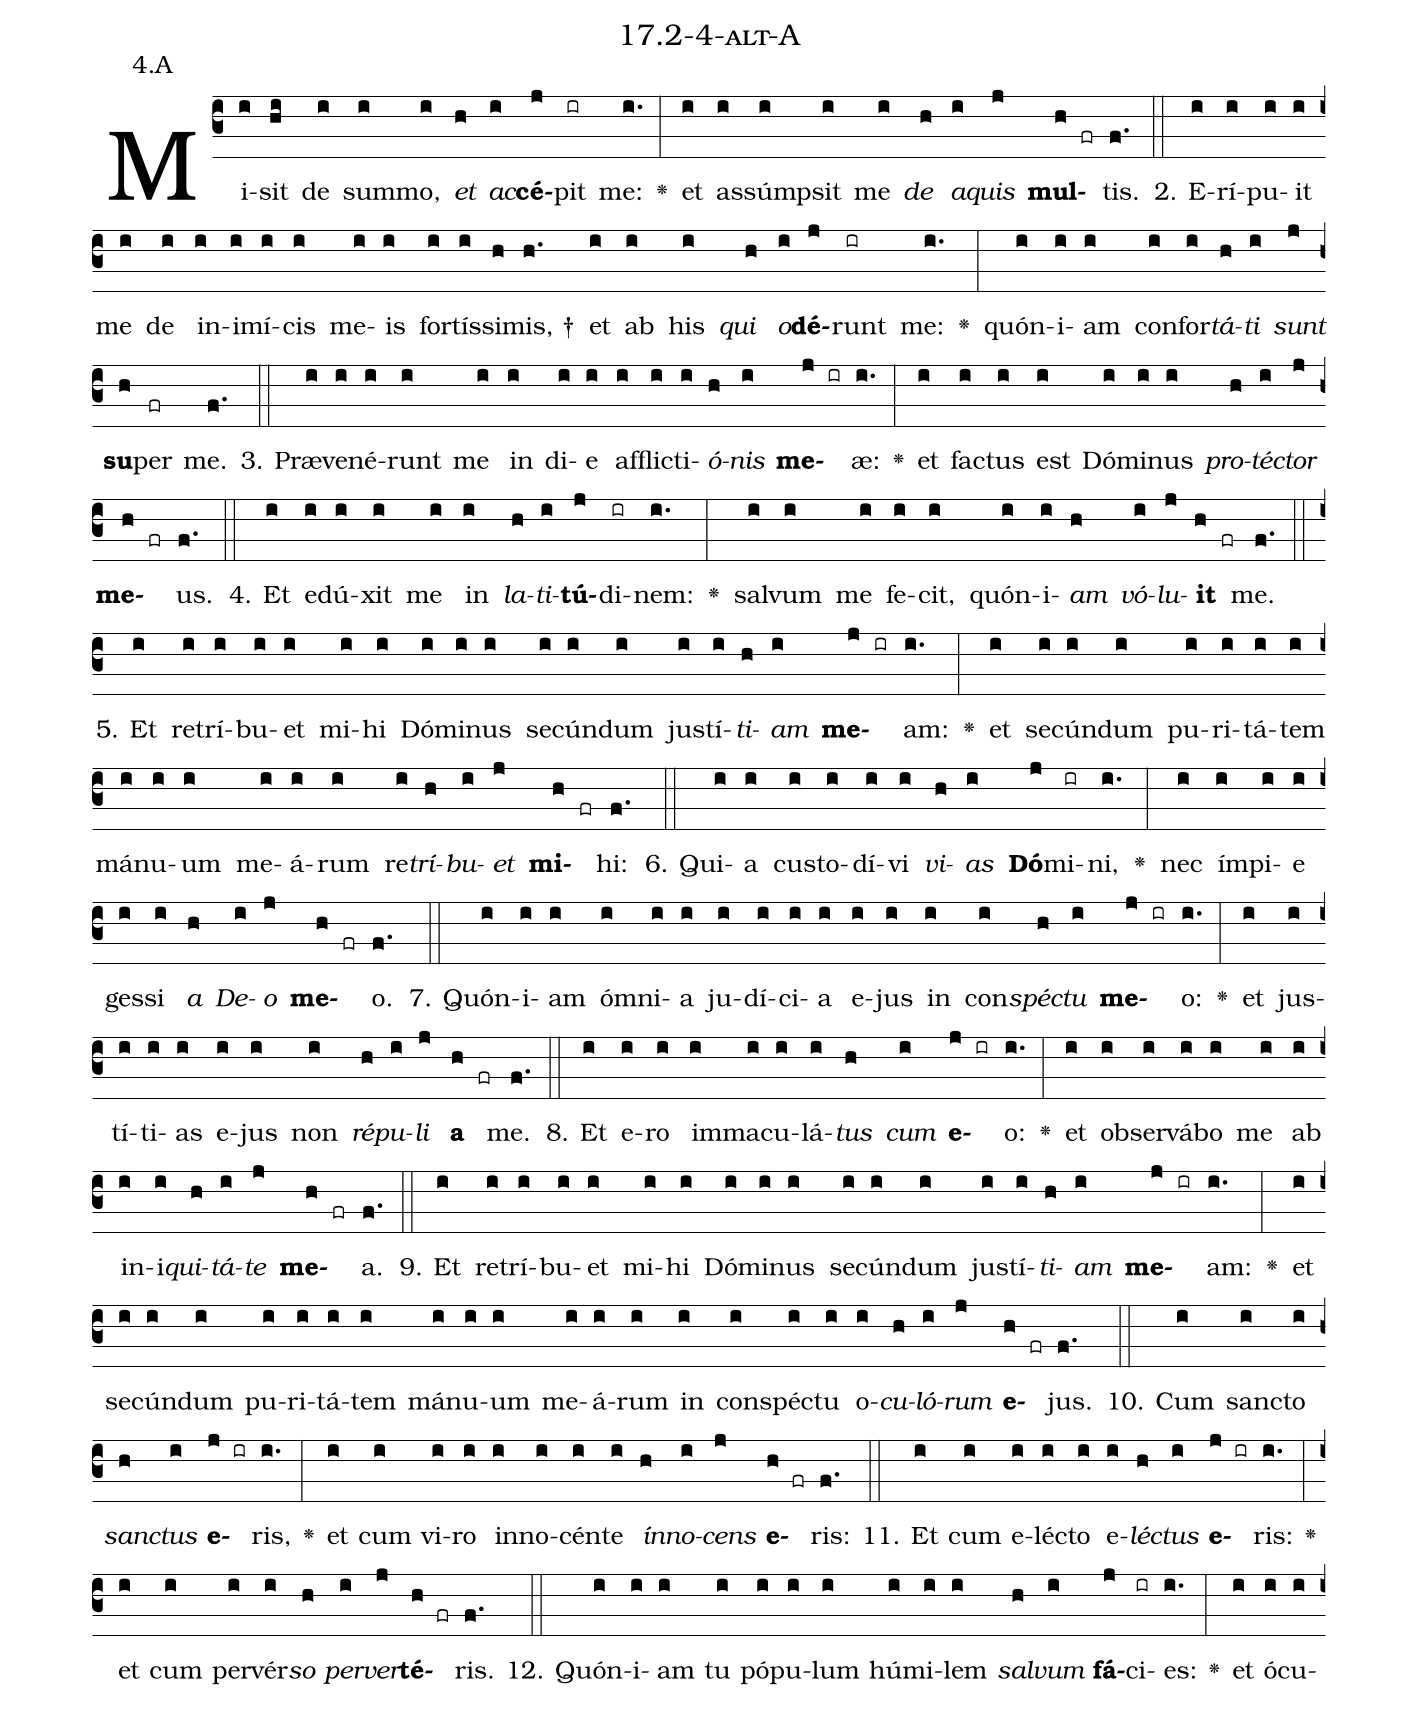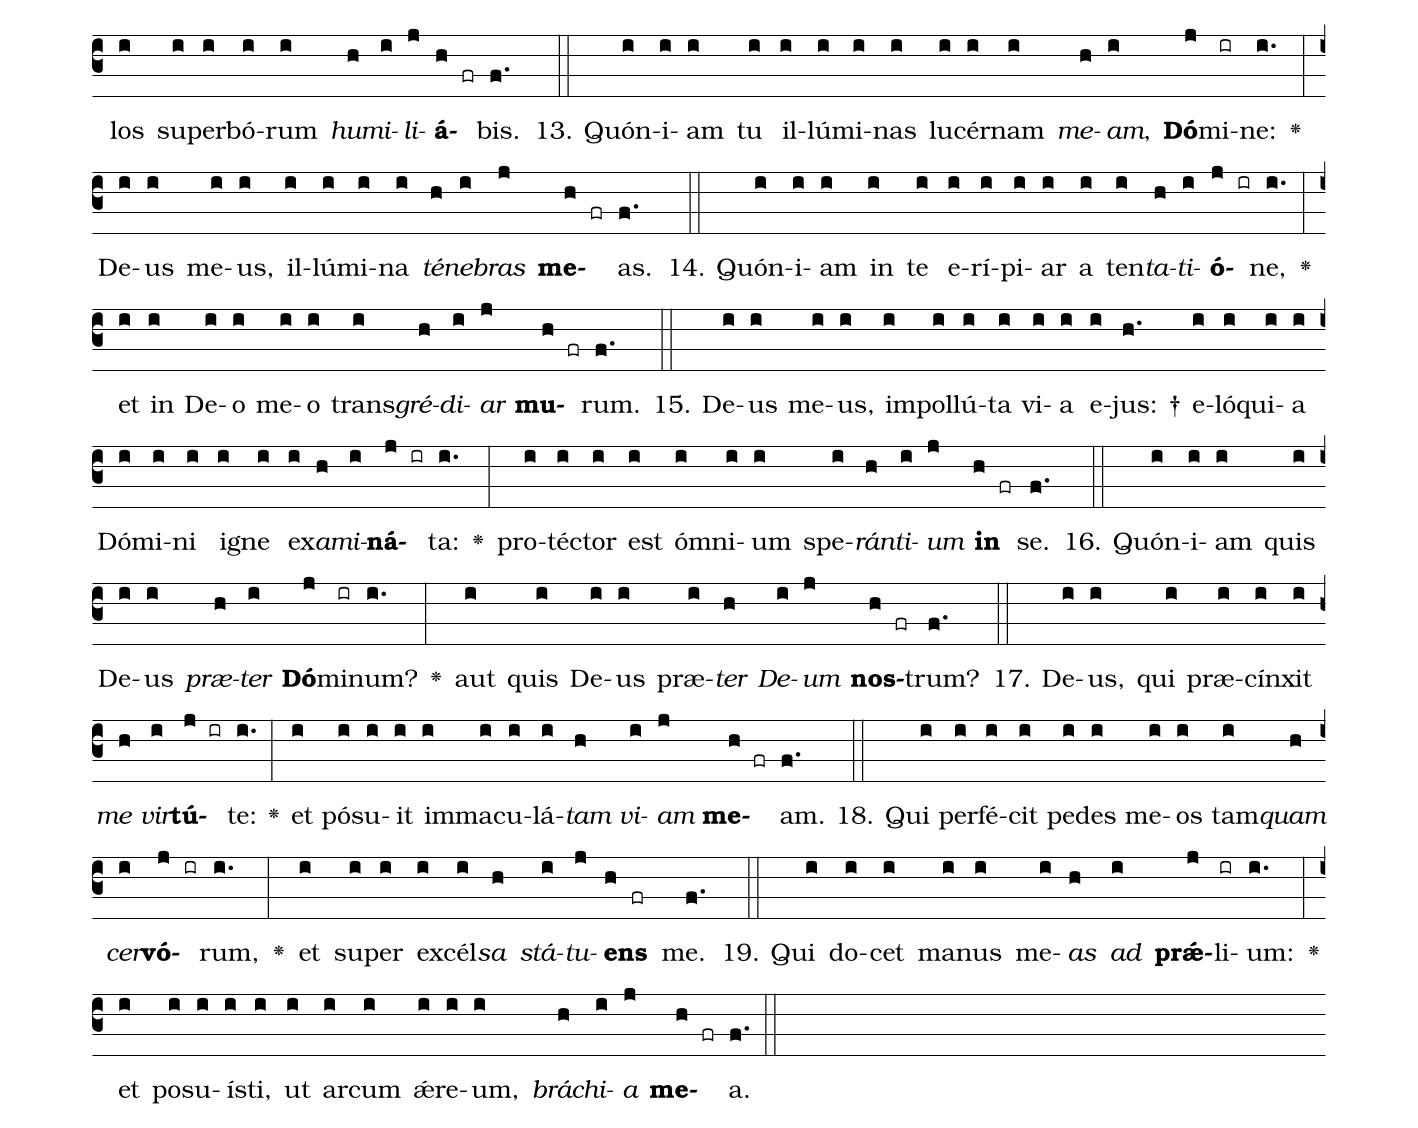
name: 17.2-4-alt-A;
annotation: 4.A;
%%
(c3)Mi(i)sit(hi) de(i) sum(i)mo,(i) <i>et</i>(h) <i>ac</i>(i)<b>cé</b>(j)pit(ir) me:(i.) <v>\greheightstar</v>(:) et(i) as(i)súmp(i)sit(i) me(i) <i>de</i>(h) <i>a</i>(i)<i>quis</i>(j) <b>mul</b>(h fr)tis.(f.) (::)
2. E(i)rí(i)pu(i)it(i) me(i) de(i) in(i)i(i)mí(i)cis(i) me(i)is(i) for(i)tís(i)si(h)mis, †(h.) et(i) ab(i) his(i) <i>qui</i>(h) <i>o</i>(i)<b>dé</b>(j)runt(ir) me:(i.) <v>\greheightstar</v>(:) quón(i)i(i)am(i) con(i)for(i)<i>tá</i>(h)<i>ti</i>(i) <i>sunt</i>(j) <b>su</b>(h)per(fr) me.(f.) (::)
3. Præ(i)ve(i)né(i)runt(i) me(i) in(i) di(i)e(i) af(i)flic(i)ti(i)<i>ó</i>(h)<i>nis</i>(i) <b>me</b>(j ir)æ:(i.) <v>\greheightstar</v>(:) et(i) fac(i)tus(i) est(i) Dó(i)mi(i)nus(i) <i>pro</i>(h)<i>téc</i>(i)<i>tor</i>(j) <b>me</b>(h fr)us.(f.) (::)
4. Et(i) e(i)dú(i)xit(i) me(i) in(i) <i>la</i>(h)<i>ti</i>(i)<b>tú</b>(j)di(ir)nem:(i.) <v>\greheightstar</v>(:) sal(i)vum(i) me(i) fe(i)cit,(i) quón(i)i(i)<i>am</i>(h) <i>vó</i>(i)<i>lu</i>(j)<b>it</b>(h fr) me.(f.) (::)
5. Et(i) re(i)trí(i)bu(i)et(i) mi(i)hi(i) Dó(i)mi(i)nus(i) se(i)cún(i)dum(i) jus(i)tí(i)<i>ti</i>(h)<i>am</i>(i) <b>me</b>(j ir)am:(i.) <v>\greheightstar</v>(:) et(i) se(i)cún(i)dum(i) pu(i)ri(i)tá(i)tem(i) má(i)nu(i)um(i) me(i)á(i)rum(i) re(i)<i>trí</i>(h)<i>bu</i>(i)<i>et</i>(j) <b>mi</b>(h fr)hi:(f.) (::)
6. Qui(i)a(i) cus(i)to(i)dí(i)vi(i) <i>vi</i>(h)<i>as</i>(i) <b>Dó</b>(j)mi(ir)ni,(i.) <v>\greheightstar</v>(:) nec(i) ím(i)pi(i)e(i) ges(i)si(i) <i>a</i>(h) <i>De</i>(i)<i>o</i>(j) <b>me</b>(h fr)o.(f.) (::)
7. Quón(i)i(i)am(i) óm(i)ni(i)a(i) ju(i)dí(i)ci(i)a(i) e(i)jus(i) in(i) con(i)<i>spéc</i>(h)<i>tu</i>(i) <b>me</b>(j ir)o:(i.) <v>\greheightstar</v>(:) et(i) jus(i)tí(i)ti(i)as(i) e(i)jus(i) non(i) <i>ré</i>(h)<i>pu</i>(i)<i>li</i>(j) <b>a</b>(h fr) me.(f.) (::)
8. Et(i) e(i)ro(i) im(i)ma(i)cu(i)lá(i)<i>tus</i>(h) <i>cum</i>(i) <b>e</b>(j ir)o:(i.) <v>\greheightstar</v>(:) et(i) ob(i)ser(i)vá(i)bo(i) me(i) ab(i) in(i)i(i)<i>qui</i>(h)<i>tá</i>(i)<i>te</i>(j) <b>me</b>(h fr)a.(f.) (::)
9. Et(i) re(i)trí(i)bu(i)et(i) mi(i)hi(i) Dó(i)mi(i)nus(i) se(i)cún(i)dum(i) jus(i)tí(i)<i>ti</i>(h)<i>am</i>(i) <b>me</b>(j ir)am:(i.) <v>\greheightstar</v>(:) et(i) se(i)cún(i)dum(i) pu(i)ri(i)tá(i)tem(i) má(i)nu(i)um(i) me(i)á(i)rum(i) in(i) con(i)spéc(i)tu(i) o(i)<i>cu</i>(h)<i>ló</i>(i)<i>rum</i>(j) <b>e</b>(h fr)jus.(f.) (::)
10. Cum(i) sanc(i)to(i) <i>sanc</i>(h)<i>tus</i>(i) <b>e</b>(j ir)ris,(i.) <v>\greheightstar</v>(:) et(i) cum(i) vi(i)ro(i) in(i)no(i)cén(i)te(i) <i>ín</i>(h)<i>no</i>(i)<i>cens</i>(j) <b>e</b>(h fr)ris:(f.) (::)
11. Et(i) cum(i) e(i)léc(i)to(i) e(i)<i>léc</i>(h)<i>tus</i>(i) <b>e</b>(j ir)ris:(i.) <v>\greheightstar</v>(:) et(i) cum(i) per(i)vér(i)<i>so</i>(h) <i>per</i>(i)<i>ver</i>(j)<b>té</b>(h fr)ris.(f.) (::)
12. Quón(i)i(i)am(i) tu(i) pó(i)pu(i)lum(i) hú(i)mi(i)lem(i) <i>sal</i>(h)<i>vum</i>(i) <b>fá</b>(j)ci(ir)es:(i.) <v>\greheightstar</v>(:) et(i) ó(i)cu(i)los(i) su(i)per(i)bó(i)rum(i) <i>hu</i>(h)<i>mi</i>(i)<i>li</i>(j)<b>á</b>(h fr)bis.(f.) (::)
13. Quón(i)i(i)am(i) tu(i) il(i)lú(i)mi(i)nas(i) lu(i)cér(i)nam(i) <i>me</i>(h)<i>am</i>,(i) <b>Dó</b>(j)mi(ir)ne:(i.) <v>\greheightstar</v>(:) De(i)us(i) me(i)us,(i) il(i)lú(i)mi(i)na(i) <i>té</i>(h)<i>ne</i>(i)<i>bras</i>(j) <b>me</b>(h fr)as.(f.) (::)
14. Quón(i)i(i)am(i) in(i) te(i) e(i)rí(i)pi(i)ar(i) a(i) ten(i)<i>ta</i>(h)<i>ti</i>(i)<b>ó</b>(j ir)ne,(i.) <v>\greheightstar</v>(:) et(i) in(i) De(i)o(i) me(i)o(i) trans(i)<i>gré</i>(h)<i>di</i>(i)<i>ar</i>(j) <b>mu</b>(h fr)rum.(f.) (::)
15. De(i)us(i) me(i)us,(i) im(i)pol(i)lú(i)ta(i) vi(i)a(i) e(i)jus: †(h.) e(i)ló(i)qui(i)a(i) Dó(i)mi(i)ni(i) i(i)gne(i) ex(i)<i>a</i>(h)<i>mi</i>(i)<b>ná</b>(j ir)ta:(i.) <v>\greheightstar</v>(:) pro(i)téc(i)tor(i) est(i) óm(i)ni(i)um(i) spe(i)<i>rán</i>(h)<i>ti</i>(i)<i>um</i>(j) <b>in</b>(h fr) se.(f.) (::)
16. Quón(i)i(i)am(i) quis(i) De(i)us(i) <i>præ</i>(h)<i>ter</i>(i) <b>Dó</b>(j)mi(ir)num?(i.) <v>\greheightstar</v>(:) aut(i) quis(i) De(i)us(i) præ(i)<i>ter</i>(h) <i>De</i>(i)<i>um</i>(j) <b>nos</b>(h fr)trum?(f.) (::)
17. De(i)us,(i) qui(i) præ(i)cín(i)xit(i) <i>me</i>(h) <i>vir</i>(i)<b>tú</b>(j ir)te:(i.) <v>\greheightstar</v>(:) et(i) pó(i)su(i)it(i) im(i)ma(i)cu(i)lá(i)<i>tam</i>(h) <i>vi</i>(i)<i>am</i>(j) <b>me</b>(h fr)am.(f.) (::)
18. Qui(i) per(i)fé(i)cit(i) pe(i)des(i) me(i)os(i) tam(i)<i>quam</i>(h) <i>cer</i>(i)<b>vó</b>(j ir)rum,(i.) <v>\greheightstar</v>(:) et(i) su(i)per(i) ex(i)cél(i)<i>sa</i>(h) <i>stá</i>(i)<i>tu</i>(j)<b>ens</b>(h fr) me.(f.) (::)
19. Qui(i) do(i)cet(i) ma(i)nus(i) me(i)<i>as</i>(h) <i>ad</i>(i) <b>prǽ</b>(j)li(ir)um:(i.) <v>\greheightstar</v>(:) et(i) po(i)su(i)ís(i)ti,(i) ut(i) ar(i)cum(i) ǽ(i)re(i)um,(i) <i>brá</i>(h)<i>chi</i>(i)<i>a</i>(j) <b>me</b>(h fr)a.(f.) (::)
